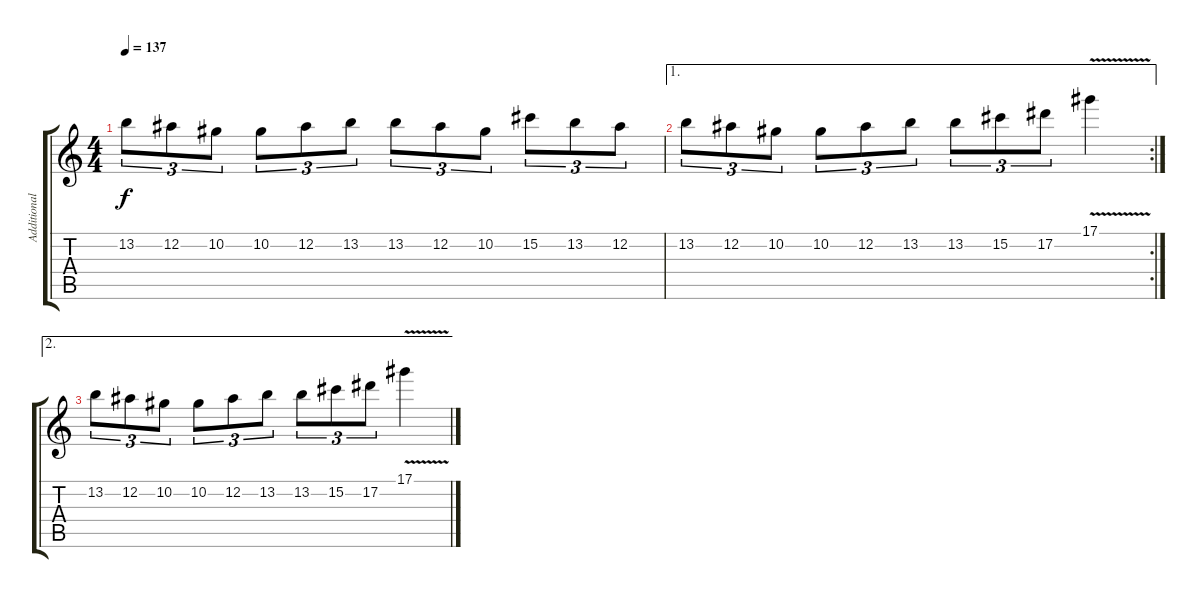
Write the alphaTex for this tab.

\track ("Additional guitars" "Additional") {instrument overdrivenguitar}
\staff {score tabs}
\tuning (Eb4 Bb3 Gb3 Db3 Ab2 Eb2) {hide}
\ts (4 4)
\tempo 137
\clef g2
\ks c
13.2.8{tu (3 2) dy f} 12.2.8{tu (3 2)} 10.2.8{tu (3 2)} 10.2.8{tu (3 2)} 12.2.8{tu (3 2)} 13.2.8{tu (3 2)} 13.2.8{tu (3 2)} 12.2.8{tu (3 2)} 10.2.8{tu (3 2)} 15.2.8{tu (3 2)} 13.2.8{tu (3 2)} 12.2.8{tu (3 2)} |
\ae 1
\rc 2
13.2.8{tu (3 2)} 12.2.8{tu (3 2)} 10.2.8{tu (3 2)} 10.2.8{tu (3 2)} 12.2.8{tu (3 2)} 13.2.8{tu (3 2)} 13.2.8{tu (3 2)} 15.2.8{tu (3 2)} 17.2.8{tu (3 2)} 17.1{v}.4 |
\ae 2
13.2.8{tu (3 2)} 12.2.8{tu (3 2)} 10.2.8{tu (3 2)} 10.2.8{tu (3 2)} 12.2.8{tu (3 2)} 13.2.8{tu (3 2)} 13.2.8{tu (3 2)} 15.2.8{tu (3 2)} 17.2.8{tu (3 2)} 17.1{v}.4
